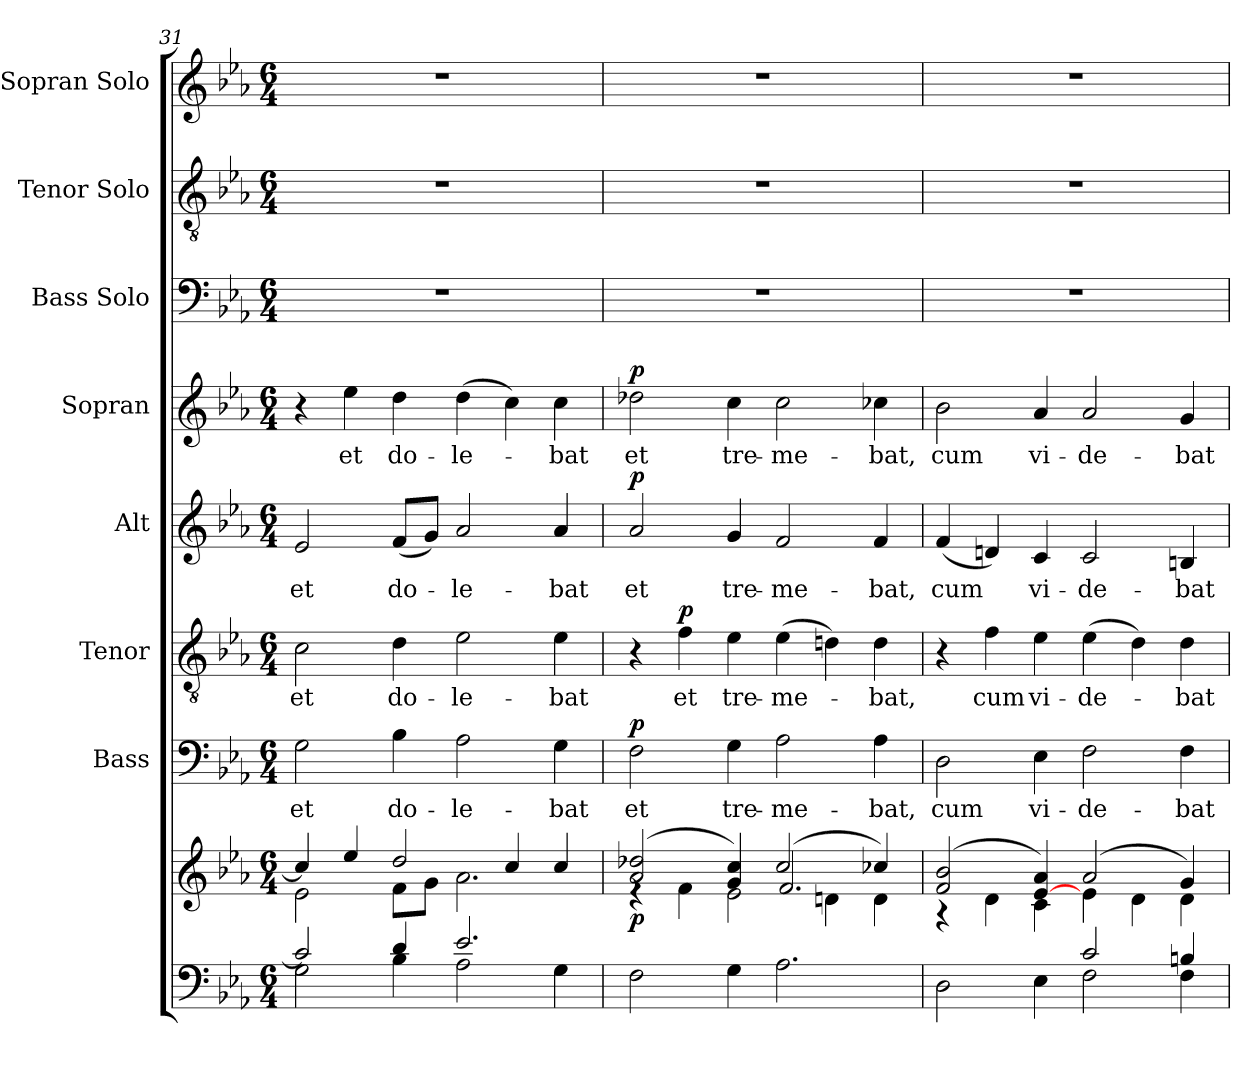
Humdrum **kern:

**kern	**kern	**dynam	**kern	**text	**dynam	**kern	**text	**dynam	**kern	**text	**dynam	**kern	**text	**dynam	**kern	**kern	**kern
*part8	*part8	*part8	*part7	*part7	*part7	*part6	*part6	*part6	*part5	*part5	*part5	*part4	*part4	*part4	*part3	*part2	*part1
*staff9	*staff8	*staff8/9	*staff7	*staff7	*staff7	*staff6	*staff6	*staff6	*staff5	*staff5	*staff5	*staff4	*staff4	*staff4	*staff3	*staff2	*staff1
*	*	*	*I"Bass	*	*	*I"Tenor	*	*	*I"Alt	*	*	*I"Sopran	*	*	*I"Bass Solo	*I"Tenor Solo	*I"Sopran Solo
*	*	*	*I'B.	*	*	*I'T.	*	*	*I'A.	*	*	*I'S.	*	*	*I'B. Solo	*I'T. Solo	*I'S. Solo
*clefF4	*clefG2	*	*clefF4	*	*	*clefGv2	*	*	*clefG2	*	*	*clefG2	*	*	*clefF4	*clefGv2	*clefG2
*k[b-e-a-]	*k[b-e-a-]	*	*k[b-e-a-]	*	*	*k[b-e-a-]	*	*	*k[b-e-a-]	*	*	*k[b-e-a-]	*	*	*k[b-e-a-]	*k[b-e-a-]	*k[b-e-a-]
*E-:	*E-:	*	*E-:	*	*	*E-:	*	*	*E-:	*	*	*E-:	*	*	*E-:	*E-:	*E-:
*M6/4	*M6/4	*	*M6/4	*	*	*M6/4	*	*	*M6/4	*	*	*M6/4	*	*	*M6/4	*M6/4	*M6/4
=31	=31	=31	=31	=31	=31	=31	=31	=31	=31	=31	=31	=31	=31	=31	=31	=31	=31
*^	*^	*	*	*	*	*	*	*	*	*	*	*	*	*	*	*	*
!	!	!	!	!	!	!LO:LY:b	!	!	!LO:LY:b	!	!	!LO:LY:b	!	!	!	!	!	!	!
2c/]	2G\	4cc/]	2e-\	.	2G\	et	.	2c\	et	.	2e-/	et	.	4r	.	.	1.r	1.r	1.r
!	!	!	!	!	!	!	!	!	!	!	!	!	!	!	!LO:LY:b	!	!	!	!
.	.	4ee-/	.	.	.	.	.	.	.	.	.	.	.	4ee-\	et	.	.	.	.
!	!	!	!	!	!	!LO:LY:b	!	!	!LO:LY:b	!	!	!LO:LY:b	!	!	!LO:LY:b	!	!	!	!
4d/	4B-\	2dd/	8f\L	.	4B-\	do-	.	4d\	do-	.	(<8f/L	do-	.	4dd\	do-	.	.	.	.
.	.	.	8g\J	.	.	.	.	.	.	.	8g/J)	.	.	.	.	.	.	.	.
!	!	!	!	!	!	!LO:LY:b	!	!	!LO:LY:b	!	!	!LO:LY:b	!	!	!LO:LY:b	!	!	!	!
2.e-/	2A-\	.	2.a-\	.	2A-\	-le-	.	2e-\	-le-	.	2a-/	-le-	.	(>4dd\	-le-	.	.	.	.
.	.	4cc/	.	.	.	.	.	.	.	.	.	.	.	4cc\)	.	.	.	.	.
!	!	!	!	!	!	!LO:LY:b	!	!	!LO:LY:b	!	!	!LO:LY:b	!	!	!LO:LY:b	!	!	!	!
.	4G\	4cc/	.	.	4G\	-bat	.	4e-\	-bat	.	4a-/	-bat	.	4cc\	-bat	.	.	.	.
!!LO:PB:g=z
=32	=32	=32	=32	=32	=32	=32	=32	=32	=32	=32	=32	=32	=32	=32	=32	=32	=32	=32	=32
*	*	*	*^	*	*	*	*	*	*	*	*	*	*	*	*	*	*	*	*
!	!	!	!	!	!LO:DY:b	!	!LO:LY:b	!LO:DY:a	!	!	!	!	!LO:LY:b	!LO:DY:a	!	!LO:LY:b	!LO:DY:a	!	!	!
*v	*v	*	*	*	*	*	*	*	*	*	*	*	*	*	*	*	*	*	*	*
2F\	(2a-/ 2dd-X/	4rd	2.ryy	p	2F\	et	p	4r	.	.	2a-/	et	p	2dd-X\	et	p	1.r	1.r	1.r
!	!	!	!	!	!	!	!	!	!LO:LY:b	!LO:DY:a	!	!	!	!	!	!	!	!	!
.	.	4f\	.	.	.	.	.	4f\	et	p	.	.	.	.	.	.	.	.	.
!	!	!	!	!	!	!LO:LY:b	!	!	!LO:LY:b	!	!	!LO:LY:b	!	!	!LO:LY:b	!	!	!	!
4G\	4g/ 4cc/)	2e-\	.	.	4G\	tre-	.	4e-\	tre-	.	4g/	tre-	.	4cc\	tre-	.	.	.	.
!	!	!	!	!	!	!LO:LY:b	!	!	!LO:LY:b	!	!	!LO:LY:b	!	!	!LO:LY:b	!	!	!	!
2.A-\	(2cc/	.	2.f/	.	2A-\	-me-	.	(>4e-\	-me-	.	2f/	-me-	.	2cc\	-me-	.	.	.	.
.	.	4dn\	.	.	.	.	.	4dn\)	.	.	.	.	.	.	.	.	.	.	.
!	!	!	!	!	!	!LO:LY:b	!	!	!LO:LY:b	!	!	!LO:LY:b	!	!	!LO:LY:b	!	!	!	!
.	4cc-X/)	4d\	.	.	4A-\	-bat,	.	4d\	-bat,	.	4f/	-bat,	.	4cc-X\	-bat,	.	.	.	.
*	*	*v	*v	*	*	*	*	*	*	*	*	*	*	*	*	*	*	*	*
=33	=33	=33	=33	=33	=33	=33	=33	=33	=33	=33	=33	=33	=33	=33	=33	=33	=33	=33
*^	*	*	*	*	*	*	*	*	*	*	*	*	*	*	*	*	*	*
!	!	!	!	!	!	!LO:LY:b	!	!	!	!	!	!LO:LY:b	!	!	!LO:LY:b	!	!	!	!
2.ryy	2D\	(2f/ 2b-/	4rA	.	2D\	cum	.	4r	.	.	(<4f/	cum	.	2b-\	cum	.	1.r	1.r	1.r
!	!	!	!	!	!	!	!	!	!LO:LY:b	!	!	!	!	!	!	!	!	!	!
.	.	.	4d\	.	.	.	.	4f\	cum	.	4dn/)	.	.	.	.	.	.	.	.
!	!	!	!	!	!	!LO:LY:b	!	!	!LO:LY:b	!	!	!LO:LY:b	!	!	!LO:LY:b	!	!	!	!
.	4E-\	[>4e-/ 4a-/)	4c\	.	4E-\	vi-	.	4e-\	vi-	.	4c/	vi-	.	4a-/	vi-	.	.	.	.
!	!	!	!	!	!	!LO:LY:b	!	!	!LO:LY:b	!	!	!LO:LY:b	!	!	!LO:LY:b	!	!	!	!
2c/	2F\	(2a-/	4e-\	.	2F\	-de-	.	(>4e-\	-de-	.	2c/	-de-	.	2a-/	-de-	.	.	.	.
.	.	.	4d\	.	.	.	.	4d\)	.	.	.	.	.	.	.	.	.	.	.
!	!	!	!	!	!	!LO:LY:b	!	!	!LO:LY:b	!	!	!LO:LY:b	!	!	!LO:LY:b	!	!	!	!
4Bn/	4F\	4g/)	4d\	.	4F\	-bat	.	4d\	-bat	.	4Bn/	-bat	.	4g/	-bat	.	.	.	.
*v	*v	*	*	*	*	*	*	*	*	*	*	*	*	*	*	*	*	*	*
*	*v	*v	*	*	*	*	*	*	*	*	*	*	*	*	*	*	*	*
=	=	=	=	=	=	=	=	=	=	=	=	=	=	=	=	=	=
*-	*-	*-	*-	*-	*-	*-	*-	*-	*-	*-	*-	*-	*-	*-	*-	*-	*-
